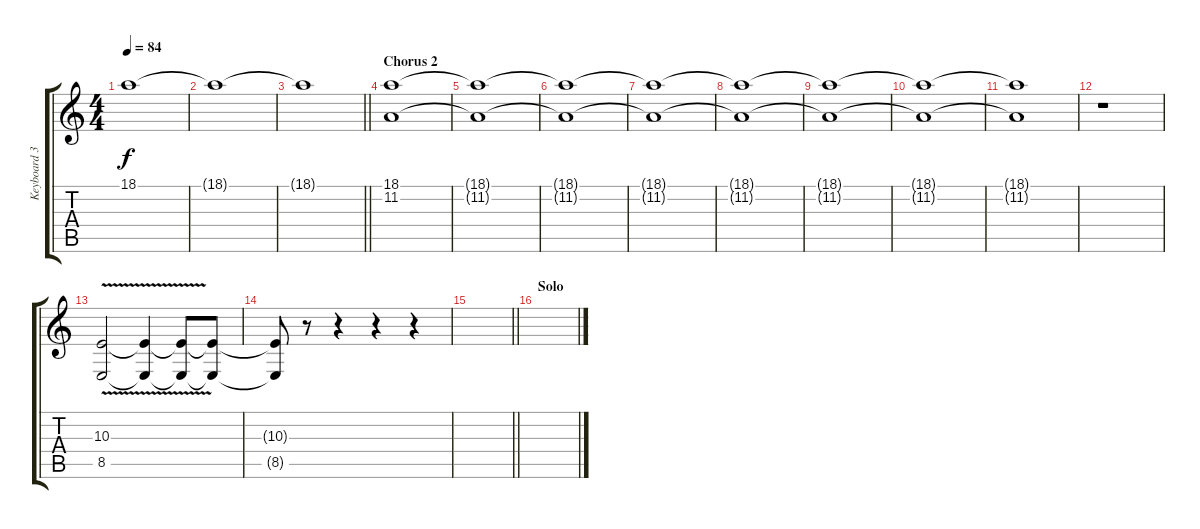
\track ("Keyboard 3" "Keyboard 3") {instrument stringensemble1}
\staff {score tabs}
\tuning (Eb4 Bb3 Gb3 Db3 Ab2 Eb2) {hide}
\ts (4 4)
\tempo 84
\clef g2
\ks c
18.1{t}.1{dy f} |
18.1{t}.1 |
\barLineRight lightlight
18.1{t}.1 |
\section ("" "Chorus 2")
(18.1 11.2).1 |
(18.1{t} 11.2{t}).1 |
(18.1{t} 11.2{t}).1 |
(18.1{t} 11.2{t}).1 |
(18.1{t} 11.2{t}).1 |
(18.1{t} 11.2{t}).1 |
(18.1{t} 11.2{t}).1 |
(18.1{t} 11.2{t}).1 |
r.1{volume 1} |
(10.3{v} 8.5{v}).2{volume 9} (10.3{v t} 8.5{v t}).4 (10.3{t} 8.5{t}).8 (10.3{t} 8.5{t}).8{volume 1} |
(10.3{t} 8.5{t}).8 r.8 r.4 r.4 r.4 |
\barLineRight lightlight
|
\section ("" "Solo")
